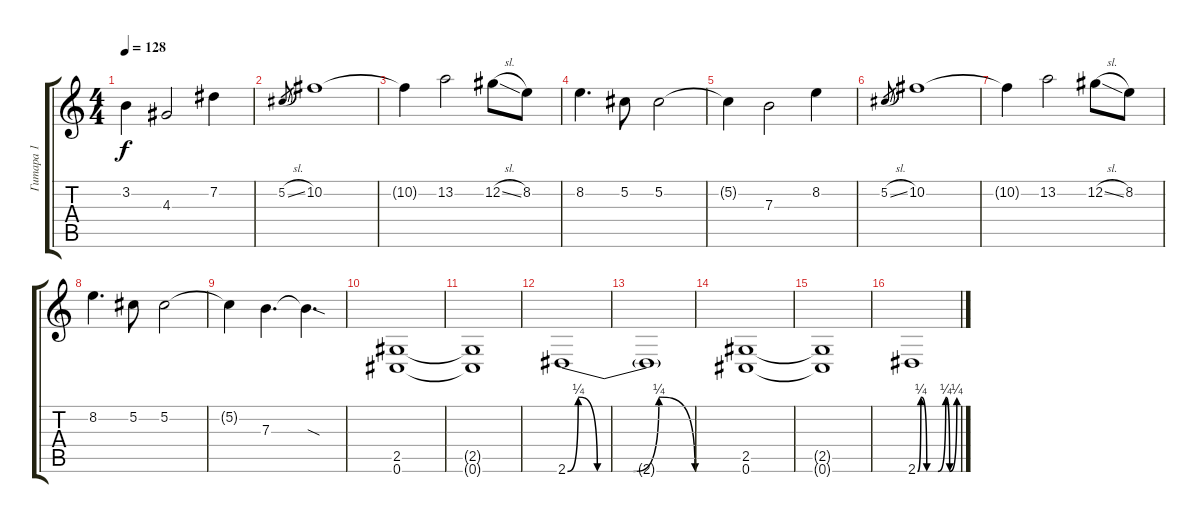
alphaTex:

\track ("Гитара 1" "Гитара 1") {instrument distortionguitar}
\staff {score tabs}
\tuning (Db4 Ab3 E3 B2 Gb2 Db2) {hide}
\ts (4 4)
\tempo 128
\clef g2
\ks c
3.2{t}.4{dy f} 4.3.2 7.2.4 |
5.2{sl}.8{gr} 10.2.1 |
10.2{t}.4 13.2.2 12.2{sl}.8 8.2.8 |
8.2.4{d} 5.2.8 5.2.2 |
5.2{t}.4 7.3.2 8.2.4 |
5.2{sl}.8{gr} 10.2.1 |
10.2{t}.4 13.2.2 12.2{sl}.8 8.2.8 |
8.2.4{d} 5.2.8 5.2.2 |
5.2{t}.4 7.3.4{d} 7.3{sod t}.4{d} |
(2.5 0.6).1{volume 13} |
(2.5{t} 0.6{t}).1 |
2.6{be (custom 0 0 5 1 14 0 31 0 43 1 60 0)}.1 |
2.6{t}.1 |
(2.5 0.6).1 |
(2.5{t} 0.6{t}).1 |
2.6{be (custom 0 0 5 1 14 0 31 0 43 1 49 0 60 1)}.1
